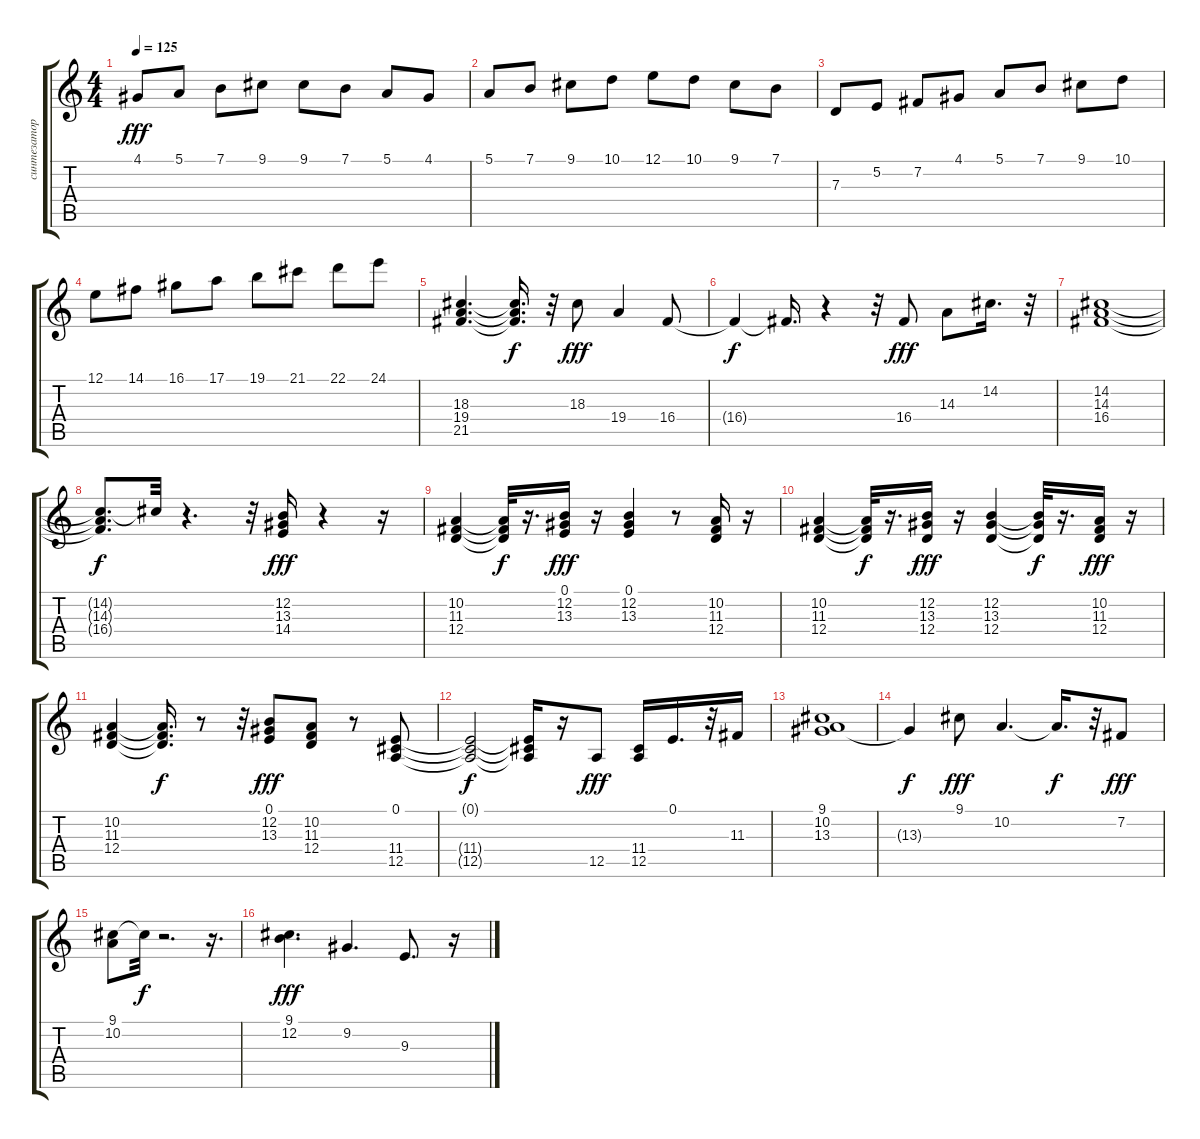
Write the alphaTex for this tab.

\track ("синтезатор" "синтезатор") {instrument celesta}
\staff {score tabs}
\tuning (E4 B3 G3 D3 A2 E2) {hide}
\ts (4 4)
\tempo 125
\clef g2
\ks c
4.1.8{dy fff} 5.1.8 7.1.8 9.1.8 9.1.8 7.1.8 5.1.8 4.1.8 |
5.1.8 7.1.8 9.1.8 10.1.8 12.1.8 10.1.8 9.1.8 7.1.8 |
7.3.8 5.2.8 7.2.8 4.1.8 5.1.8 7.1.8 9.1.8 10.1.8 |
12.1.8 14.1.8 16.1.8 17.1.8 19.1.8 21.1.8 22.1.8 24.1.8 |
(18.3 19.4 21.5).4{d} (18.3{t} 19.4{t} 21.5{t}).16{d dy f} r.32 18.3.8{dy fff} 19.4.4 16.4.8 |
16.4{t}.4{dy f} 16.4{t}.16{d} r.4 r.32 16.4.8{dy fff} 14.3.8 14.2.16{d} r.32 |
(14.2 14.3 16.4).1 |
(14.2{t} 14.3{t} 16.4{t}).8{d dy f} 14.2{t}.32 r.4{d} r.32 (12.2 13.3 14.4).16{dy fff} r.4 r.16 |
(10.2 11.3 12.4).4 (10.2{t} 11.3{t} 12.4{t}).32{dy f} r.16{d} (0.1 12.2 13.3).16{dy fff} r.16 (0.1 12.2 13.3).4 r.8 (10.2 11.3 12.4).16 r.16 |
(10.2 11.3 12.4).4 (10.2{t} 11.3{t} 12.4{t}).32{dy f} r.16{d} (12.2 13.3 12.4).16{dy fff} r.16 (12.2 13.3 12.4).4 (12.2{t} 13.3{t} 12.4{t}).32{dy f} r.16{d} (10.2 11.3 12.4).16{dy fff} r.16 |
(10.2 11.3 12.4).4 (10.2{t} 11.3{t} 12.4{t}).16{d dy f} r.8 r.32 (0.1 12.2 13.3).8{dy fff} (10.2 11.3 12.4).8 r.8 (0.1 11.4 12.5).8 |
(0.1{t} 11.4{t} 12.5{t}).2{dy f} (0.1{t} 11.4{t} 12.5{t}).16 r.16 12.5.8{dy fff} (11.4 12.5).16 0.1.16{d} r.32 11.3.16 |
(9.1 10.2 13.3).1 |
13.3{t}.4{dy f} 9.1.8{dy fff} 10.2.4{d} 10.2{t}.16{d dy f} r.32 7.2.8{dy fff} |
(9.1 10.2).8 9.1{t}.32{dy f} r.2{d} r.16{d} |
(9.1 12.2).4{d dy fff} 9.2.4{d} 9.3.8{d} r.16
